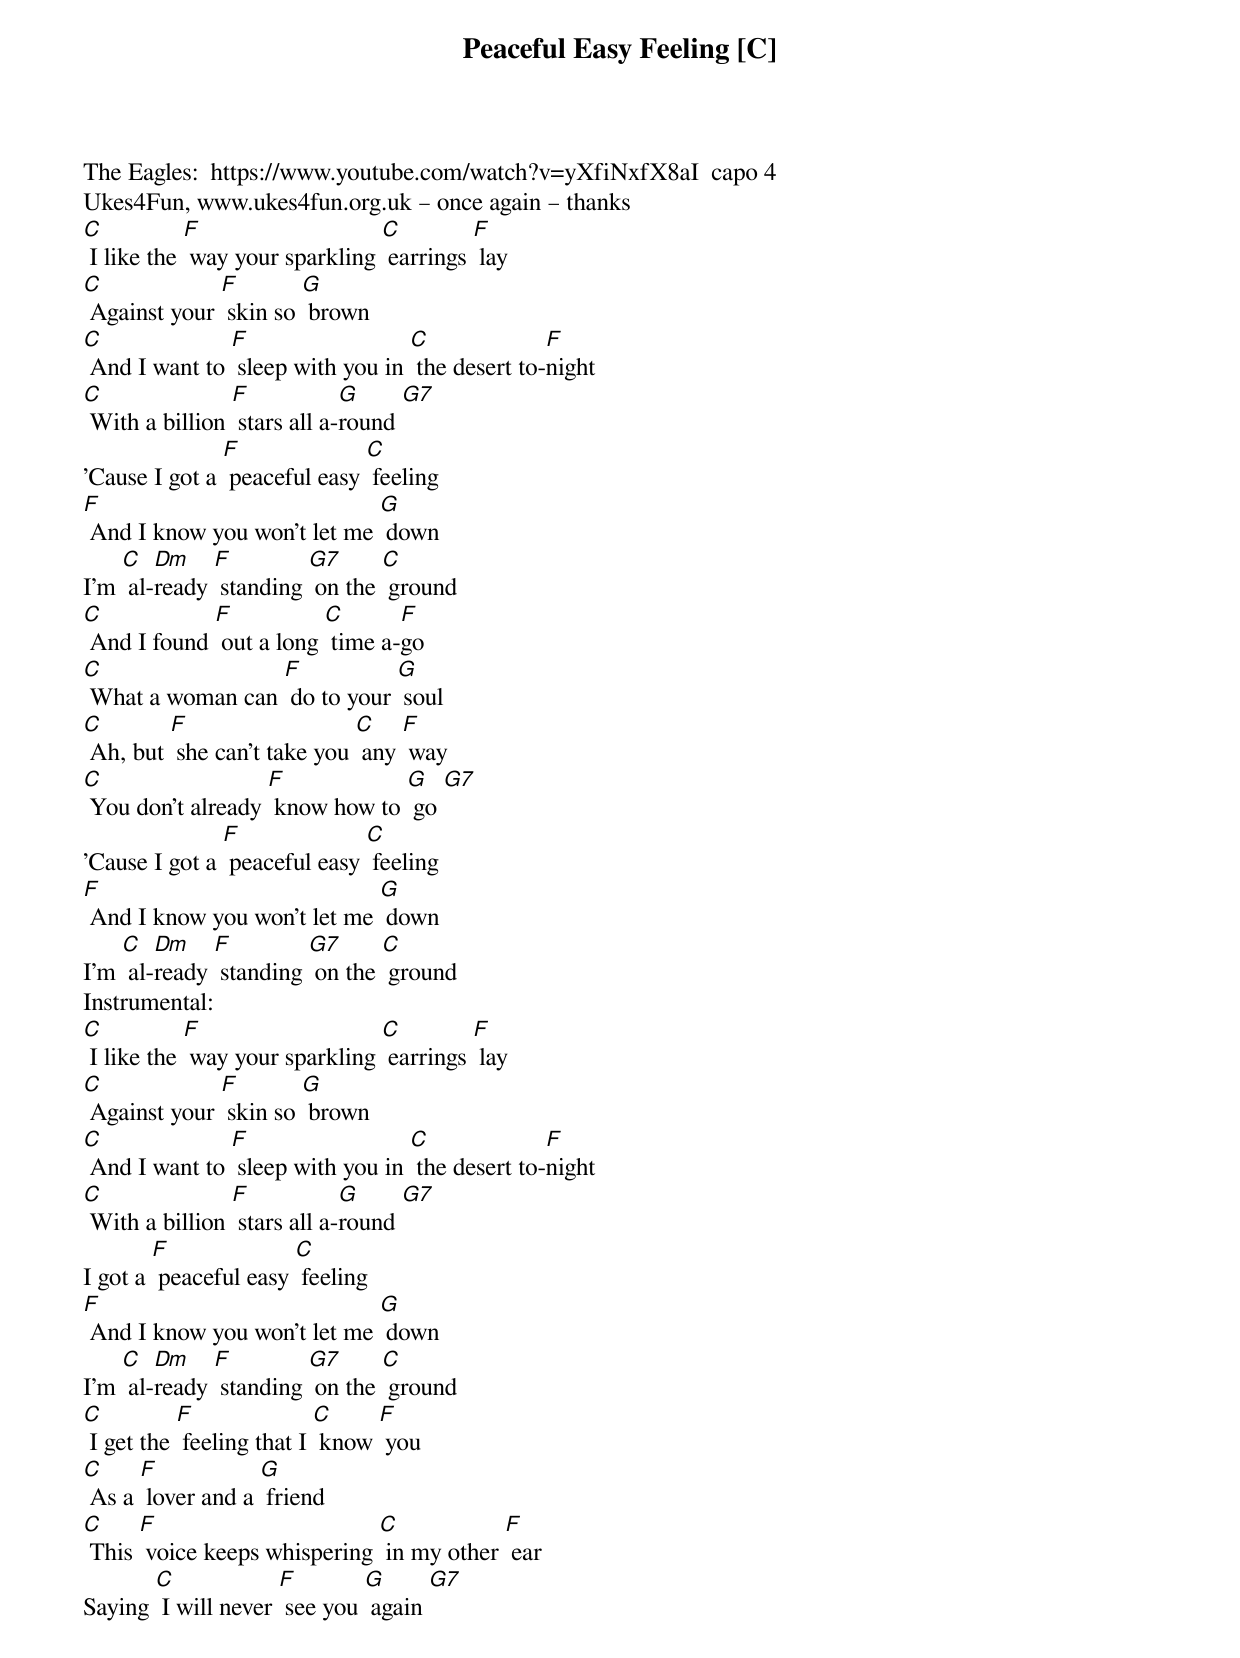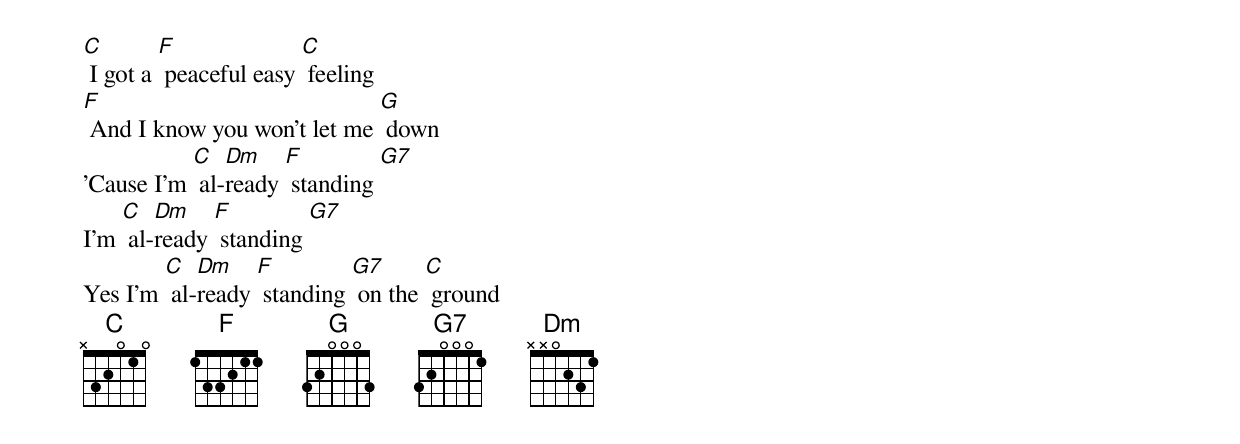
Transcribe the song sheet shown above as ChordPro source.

{t: Peaceful Easy Feeling [C] }
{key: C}
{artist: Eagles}
The Eagles:  https://www.youtube.com/watch?v=yXfiNxfX8aI  capo 4
Ukes4Fun, www.ukes4fun.org.uk – once again – thanks
[C] I like the [F] way your sparkling [C] earrings [F] lay
[C] Against your [F] skin so [G] brown
[C] And I want to [F] sleep with you in [C] the desert to-[F]night
[C] With a billion [F] stars all a-[G]round [G7]
{c: }
'Cause I got a [F] peaceful easy [C] feeling
[F] And I know you won't let me [G] down
I'm [C] al-[Dm]ready [F] standing [G7] on the [C] ground
{c: }
[C] And I found [F] out a long [C] time a-[F]go
[C] What a woman can [F] do to your [G] soul
[C] Ah, but [F] she can't take you [C] any [F] way
[C] You don't already [F] know how to [G] go [G7]
{c: }
'Cause I got a [F] peaceful easy [C] feeling
[F] And I know you won't let me [G] down
I'm [C] al-[Dm]ready [F] standing [G7] on the [C] ground
{c: }
Instrumental:
[C] I like the [F] way your sparkling [C] earrings [F] lay
[C] Against your [F] skin so [G] brown
[C] And I want to [F] sleep with you in [C] the desert to-[F]night
[C] With a billion [F] stars all a-[G]round [G7]
{c: }
I got a [F] peaceful easy [C] feeling
[F] And I know you won't let me [G] down
I'm [C] al-[Dm]ready [F] standing [G7] on the [C] ground
{c: }
[C] I get the [F] feeling that I [C] know [F] you
[C] As a [F] lover and a [G] friend
[C] This [F] voice keeps whispering [C] in my other [F] ear
Saying [C] I will never [F] see you [G] again [G7]
{c: }
[C] I got a [F] peaceful easy [C] feeling
[F] And I know you won't let me [G] down
'Cause I'm [C] al-[Dm]ready [F] standing [G7]
I'm [C] al-[Dm]ready [F] standing [G7]
Yes I'm [C] al-[Dm]ready [F] standing [G7] on the [C] ground
